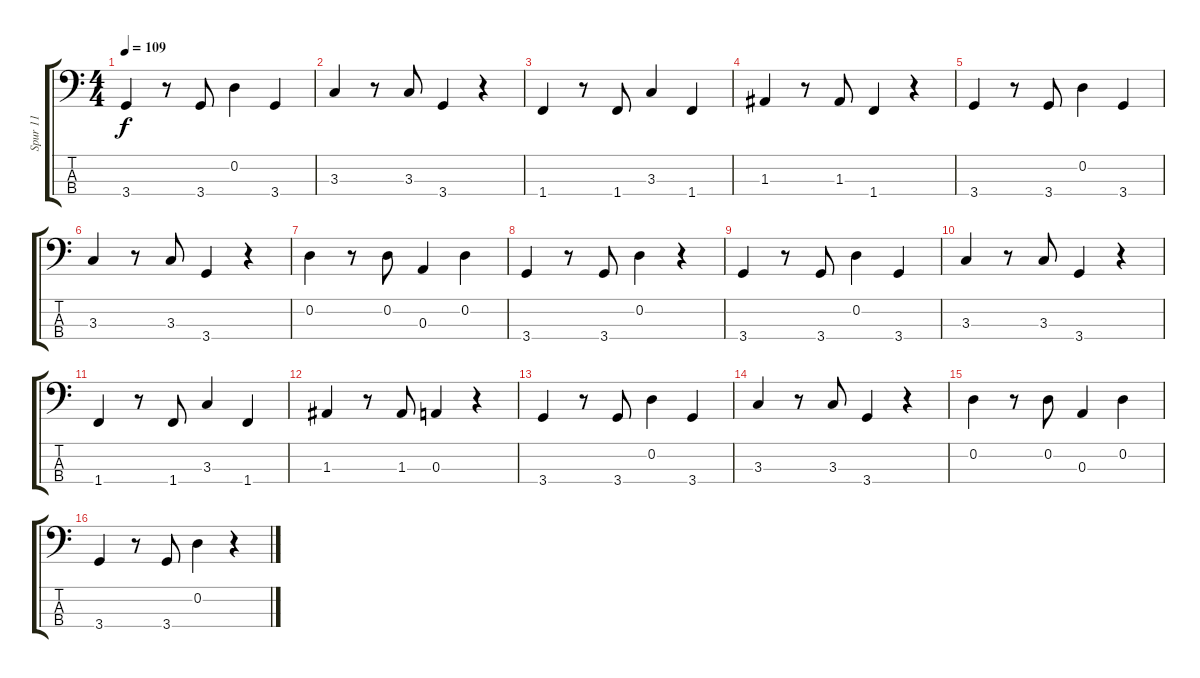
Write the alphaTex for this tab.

\track ("Spur 11" "Spur 11") {instrument electricbassfinger}
\staff {score tabs}
\tuning (G2 D2 A1 E1) {hide}
\ts (4 4)
\tempo 109
\clef f4
\ks c
3.4.4{dy f} r.8 3.4.8 0.2.4 3.4.4 |
3.3.4 r.8 3.3.8 3.4.4 r.4 |
1.4.4 r.8 1.4.8 3.3.4 1.4.4 |
1.3.4 r.8 1.3.8 1.4.4 r.4 |
3.4.4 r.8 3.4.8 0.2.4 3.4.4 |
3.3.4 r.8 3.3.8 3.4.4 r.4 |
0.2.4 r.8 0.2.8 0.3.4 0.2.4 |
3.4.4 r.8 3.4.8 0.2.4 r.4 |
3.4.4 r.8 3.4.8 0.2.4 3.4.4 |
3.3.4 r.8 3.3.8 3.4.4 r.4 |
1.4.4 r.8 1.4.8 3.3.4 1.4.4 |
1.3.4 r.8 1.3.8 0.3.4 r.4 |
3.4.4 r.8 3.4.8 0.2.4 3.4.4 |
3.3.4 r.8 3.3.8 3.4.4 r.4 |
0.2.4 r.8 0.2.8 0.3.4 0.2.4 |
3.4.4 r.8 3.4.8 0.2.4 r.4
